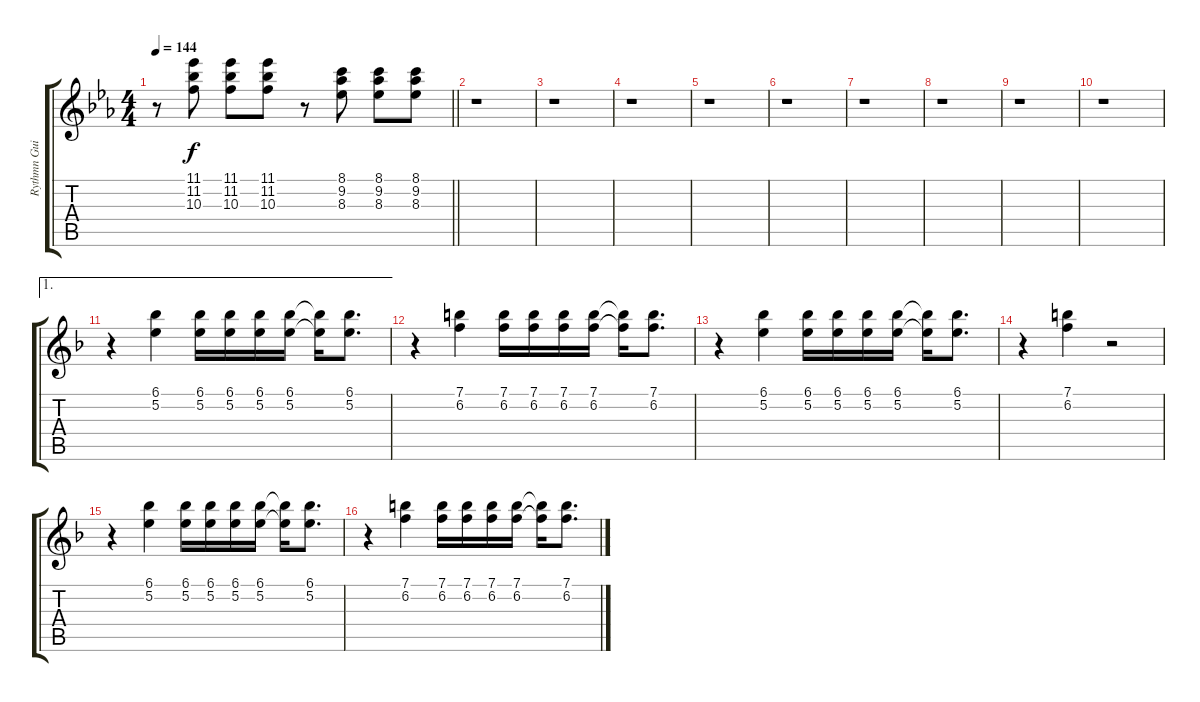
\track ("Rythmn Guitar" "Rythmn Gui") {instrument electricguitarclean}
\staff {score tabs}
\tuning (E4 B3 G3 D3 A2 E2) {hide}
\ts (4 4)
\tempo 144
\clef g2
\barLineRight lightlight
\ks eb
r.8{dy f} (11.1 11.2 10.3).8 (11.1 11.2 10.3).8 (11.1 11.2 10.3).8 r.8 (8.1 9.2 8.3).8 (8.1 9.2 8.3).8 (8.1 9.2 8.3).8 |
r.1 |
r.1 |
r.1 |
r.1 |
r.1 |
r.1 |
r.1 |
r.1 |
r.1 |
\ae 1
\ks f
r.4 (6.1 5.2).4 (6.1 5.2).16 (6.1 5.2).16 (6.1 5.2).16 (6.1 5.2).16 (6.1{t} 5.2{t}).16 (6.1 5.2).8{d} |
r.4 (7.1 6.2).4 (7.1 6.2).16 (7.1 6.2).16 (7.1 6.2).16 (7.1 6.2).16 (7.1{t} 6.2{t}).16 (7.1 6.2).8{d} |
r.4 (6.1 5.2).4 (6.1 5.2).16 (6.1 5.2).16 (6.1 5.2).16 (6.1 5.2).16 (6.1{t} 5.2{t}).16 (6.1 5.2).8{d} |
r.4 (7.1 6.2).4 r.2 |
r.4 (6.1 5.2).4 (6.1 5.2).16 (6.1 5.2).16 (6.1 5.2).16 (6.1 5.2).16 (6.1{t} 5.2{t}).16 (6.1 5.2).8{d} |
r.4 (7.1 6.2).4 (7.1 6.2).16 (7.1 6.2).16 (7.1 6.2).16 (7.1 6.2).16 (7.1{t} 6.2{t}).16 (7.1 6.2).8{d}
